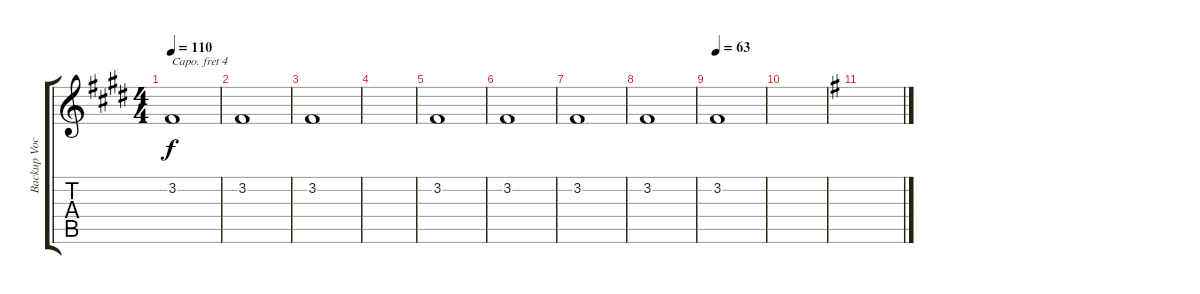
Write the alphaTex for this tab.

\track ("Backup Vocals" "Backup Voc") {instrument choiraahs}
\staff {score tabs}
\capo 4
\tuning (E4 B3 G3 D3 A2 E2) {hide}
\ts (4 4)
\tempo 110
\clef g2
\ks e
3.2.1{dy f} |
3.2.1 |
3.2.1 |
|
3.2.1 |
3.2.1 |
3.2.1 |
3.2.1 |
\tempo 63
3.2.1 |
|
\ks g
